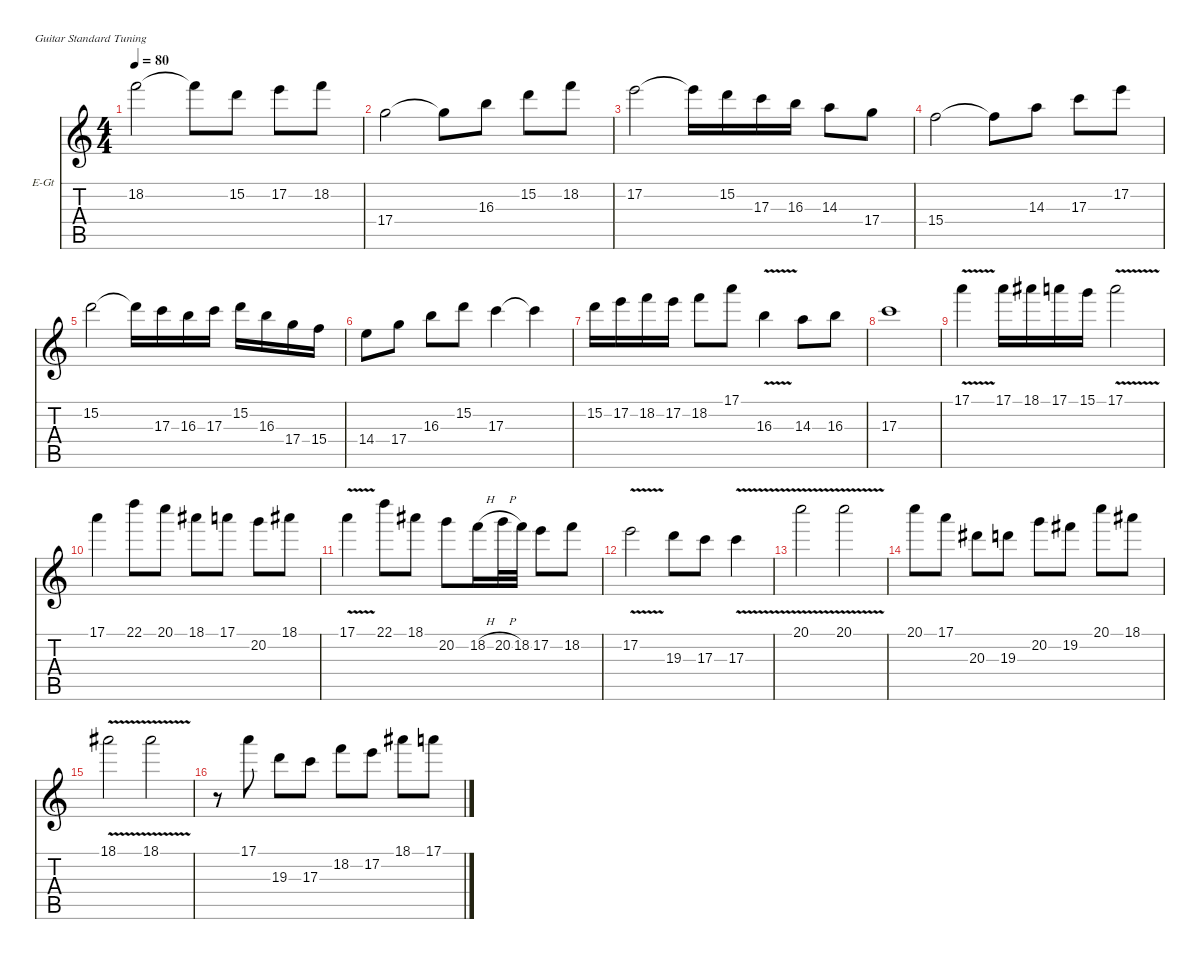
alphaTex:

\hideDynamics
\bracketExtendMode nobrackets
\firstSystemTrackNameOrientation horizontal
\otherSystemsTrackNameOrientation horizontal
\track ("Solo" "E-Gt") {instrument distortionguitar}
\staff {score tabs}
\tuning (E4 B3 G3 D3 A2 E2)
\ts (4 4)
\tempo 80
\clef g2
\ks c
18.2.2{dy f beam Down} 18.2{t}.8{beam Down} 15.2.8{beam Down} 17.2.8{beam Down} 18.2.8{beam Down} |
17.4.2{beam Down} 17.4{t}.8{beam Down} 16.3.8{beam Down} 15.2.8{beam Down} 18.2.8{beam Down} |
17.2.2{beam Down} 17.2{t}.16{beam Down} 15.2.16{beam Down} 17.3.16{beam Down} 16.3.16{beam Down} 14.3.8{beam Down} 17.4.8{beam Down} |
15.4.2{beam Down} 15.4{t}.8{beam Down} 14.3.8{beam Down} 17.3.8{beam Down} 17.2.8{beam Down} |
15.2.2{beam Down} 15.2{t}.16{beam Down} 17.3.16{beam Down} 16.3.16{beam Down} 17.3.16{beam Down} 15.2.16{beam Down} 16.3.16{beam Down} 17.4.16{beam Down} 15.4.16{beam Down} |
14.4.8{beam Down} 17.4.8{beam Down} 16.3.8{beam Down} 15.2.8{beam Down} 17.3.4{beam Down} 17.3{t}.4{beam Down} |
15.2.16{beam Down} 17.2.16{beam Down} 18.2.16{beam Down} 17.2.16{beam Down} 18.2.8{beam Down} 17.1.8{beam Down} 16.3{v}.4{beam Down} 14.3.8{beam Down} 16.3.8{beam Down} |
17.3.1{beam Down} |
17.1{v}.4{beam Down} 17.1.16{beam Down} 18.1{acc #}.16{beam Down} 17.1.16{beam Down} 15.1.16{beam Down} 17.1{v}.2{beam Down} |
17.1.4{beam Down} 22.1.8{beam Down} 20.1.8{beam Down} 18.1{acc #}.8{beam Down} 17.1.8{beam Down} 20.2.8{beam Down} 18.1{acc #}.8{beam Down} |
17.1{v}.4{beam Down} 22.1.8{beam Down} 18.1{acc #}.8{beam Down} 20.2.8{beam Down} 18.2{h}.16{beam Down} 20.2{h}.32{beam Down} 18.2.32{beam Down} 17.2.8{beam Down} 18.2.8{beam Down} |
17.2{v}.2{beam Down} 19.3.8{beam Down} 17.3.8{beam Down} 17.3{v}.4{beam Down} |
20.1{v}.2{beam Down} 20.1{v}.2{beam Down} |
20.1.8{beam Down} 17.1.8{beam Down} 20.3{acc #}.8{beam Down} 19.3.8{beam Down} 20.2.8{beam Down} 19.2{acc #}.8{beam Down} 20.1.8{beam Down} 18.1{acc #}.8{beam Down} |
18.1{v acc #}.2{beam Down} 18.1{v acc #}.2{beam Down} |
r.8{beam Down} 17.1.8{beam Down} 19.3.8{beam Down} 17.3.8{beam Down} 18.2.8{beam Down} 17.2.8{beam Down} 18.1{acc #}.8{beam Down} 17.1.8{beam Down}
